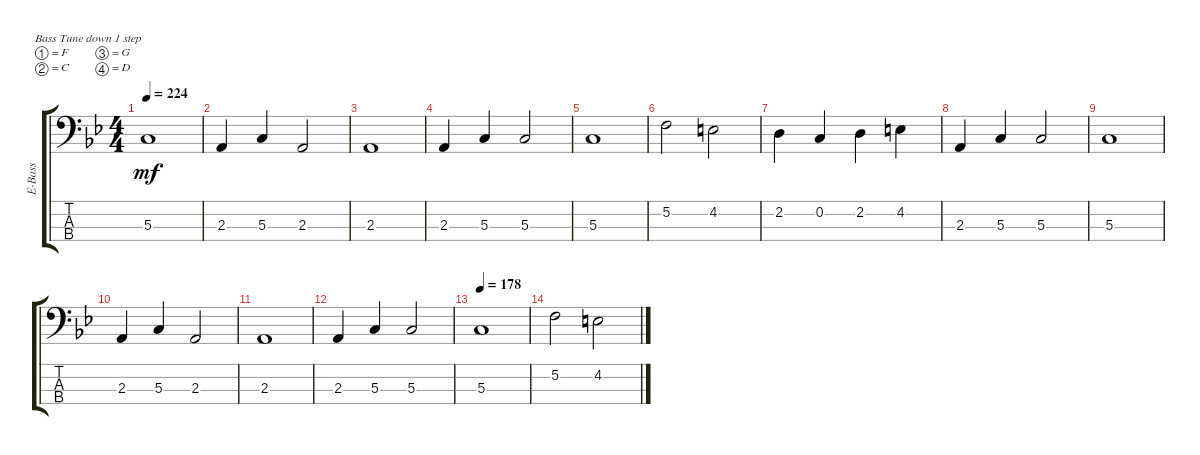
\defaultSystemsLayout 4
\bracketExtendMode groupsimilarinstruments
\otherSystemsTrackNameOrientation horizontal
\track ("Electric Bass" "E-Bass") {instrument electricbassfinger}
\staff {score tabs}
\tuning (F2 C2 G1 D1)
\ts (4 4)
\tempo 224
\clef f4
\scale
0.333333
\ks bb
5.3{acc forcenatural}.1{dy mf} |
\scale
0.333333 2.3{acc forcenatural}.4 5.3{acc forcenatural}.4 2.3{acc forcenatural}.2 |
\scale
0.333333 2.3{acc forcenatural}.1 |
\scale
0.333333 2.3{acc forcenatural}.4 5.3{acc forcenatural}.4 5.3{acc forcenatural}.2 |
\scale
0.333333 5.3{acc forcenatural}.1 |
\scale
0.333333 5.2{acc forcenatural}.2 4.2{acc #}.2 |
\scale
0.333333 2.2{acc forcenatural}.4 0.2{acc forcenatural}.4 2.2{acc forcenatural}.4 4.2{acc #}.4 |
\scale
0.333333 2.3{acc forcenatural}.4 5.3{acc forcenatural}.4 5.3{acc forcenatural}.2 |
\scale
0.333333 5.3{acc forcenatural}.1 |
\scale
0.333333 2.3{acc forcenatural}.4 5.3{acc forcenatural}.4 2.3{acc forcenatural}.2 |
\scale
0.333333 2.3{acc forcenatural}.1 |
\scale
0.333333 2.3{acc forcenatural}.4 5.3{acc forcenatural}.4 5.3{acc forcenatural}.2 |
\tempo 178
\scale
0.333333 5.3{acc forcenatural}.1 |
\scale
0.333333 5.2{acc forcenatural}.2 4.2{acc #}.2 |
\scale
0.333333 |
\scale
0.333333
